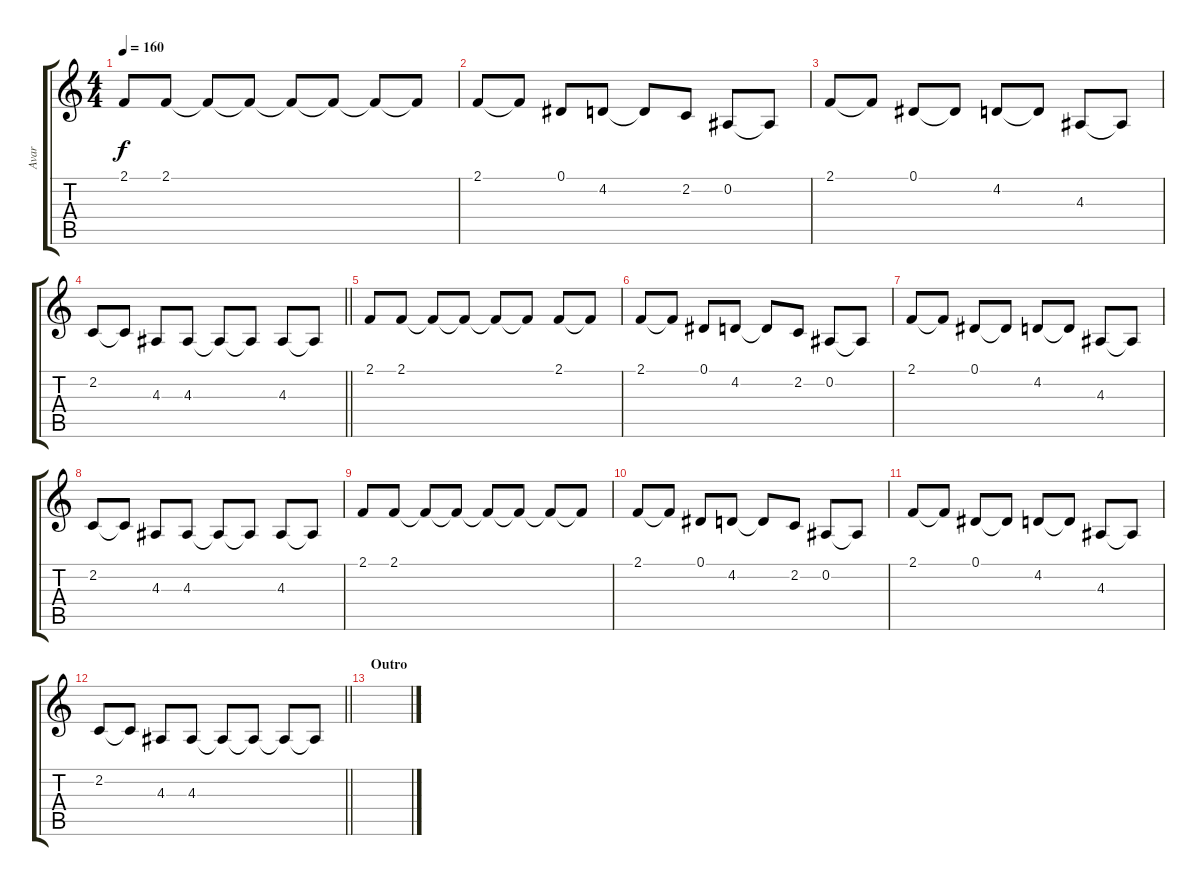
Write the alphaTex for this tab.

\track ("Avar" "Avar") {instrument tenorsax}
\staff {score tabs}
\tuning (Eb4 Bb3 Gb3 Db3 Ab2 Eb2) {hide}
\ts (4 4)
\tempo 160
\clef g2
\ks c
2.1.8{dy f} 2.1.8 2.1{t}.8 2.1{t}.8 2.1{t}.8 2.1{t}.8 2.1{t}.8 2.1{t}.8 |
2.1.8 2.1{t}.8 0.1.8 4.2.8 4.2{t}.8 2.2.8 0.2.8 0.2{t}.8 |
2.1.8 2.1{t}.8 0.1.8 0.1{t}.8 4.2.8 4.2{t}.8 4.3.8 4.3{t}.8 |
\barLineRight lightlight
2.2.8 2.2{t}.8 4.3.8 4.3.8 4.3{t}.8 4.3{t}.8 4.3.8 4.3{t}.8 |
2.1.8 2.1.8 2.1{t}.8 2.1{t}.8 2.1{t}.8 2.1{t}.8 2.1.8 2.1{t}.8 |
2.1.8 2.1{t}.8 0.1.8 4.2.8 4.2{t}.8 2.2.8 0.2.8 0.2{t}.8 |
2.1.8 2.1{t}.8 0.1.8 0.1{t}.8 4.2.8 4.2{t}.8 4.3.8 4.3{t}.8 |
2.2.8 2.2{t}.8 4.3.8 4.3.8 4.3{t}.8 4.3{t}.8 4.3.8 4.3{t}.8 |
2.1.8 2.1.8 2.1{t}.8 2.1{t}.8 2.1{t}.8 2.1{t}.8 2.1{t}.8 2.1{t}.8 |
2.1.8 2.1{t}.8 0.1.8 4.2.8 4.2{t}.8 2.2.8 0.2.8 0.2{t}.8 |
2.1.8 2.1{t}.8 0.1.8 0.1{t}.8 4.2.8 4.2{t}.8 4.3.8 4.3{t}.8 |
\barLineRight lightlight
2.2.8 2.2{t}.8 4.3.8 4.3.8 4.3{t}.8 4.3{t}.8 4.3{t}.8 4.3{t}.8 |
\section ("" "Outro")
